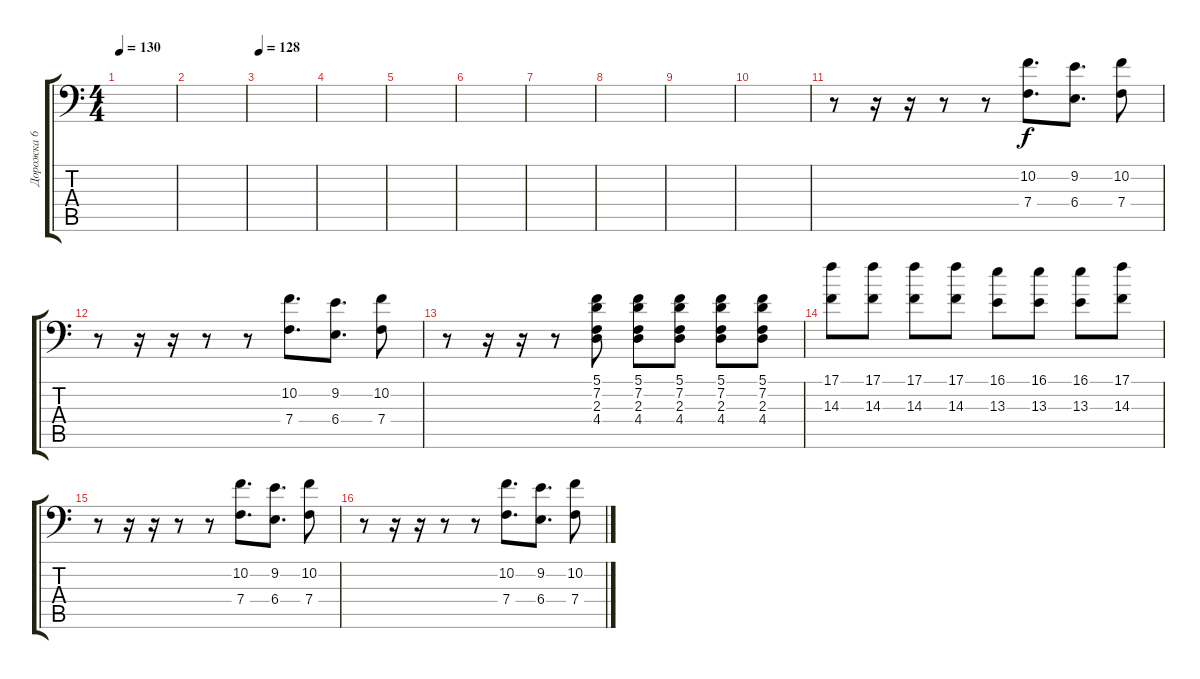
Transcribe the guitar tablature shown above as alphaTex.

\track ("Дорожка 6" "Дорожка 6") {solo instrument stringensemble1}
\staff {score tabs}
\tuning (C4 G3 Eb3 Bb2 F2 Bb1) {hide}
\ts (4 4)
\tempo 130
\clef f4
\ks c
|
|
\tempo 128
|
|
|
|
|
|
|
|
r.8 r.16 r.16 r.8 r.8 (10.2 7.4).8{d} (9.2 6.4).8{d} (10.2 7.4).8 |
r.8 r.16 r.16 r.8 r.8 (10.2 7.4).8{d} (9.2 6.4).8{d} (10.2 7.4).8 |
r.8 r.16 r.16 r.8 (5.1 7.2 2.3 4.4).8 (5.1 7.2 2.3 4.4).8 (5.1 7.2 2.3 4.4).8 (5.1 7.2 2.3 4.4).8 (5.1 7.2 2.3 4.4).8 |
(17.1 14.3).8 (17.1 14.3).8 (17.1 14.3).8 (17.1 14.3).8 (16.1 13.3).8 (16.1 13.3).8 (16.1 13.3).8 (17.1 14.3).8 |
r.8 r.16 r.16 r.8 r.8 (10.2 7.4).8{d} (9.2 6.4).8{d} (10.2 7.4).8 |
r.8 r.16 r.16 r.8 r.8 (10.2 7.4).8{d} (9.2 6.4).8{d} (10.2 7.4).8
